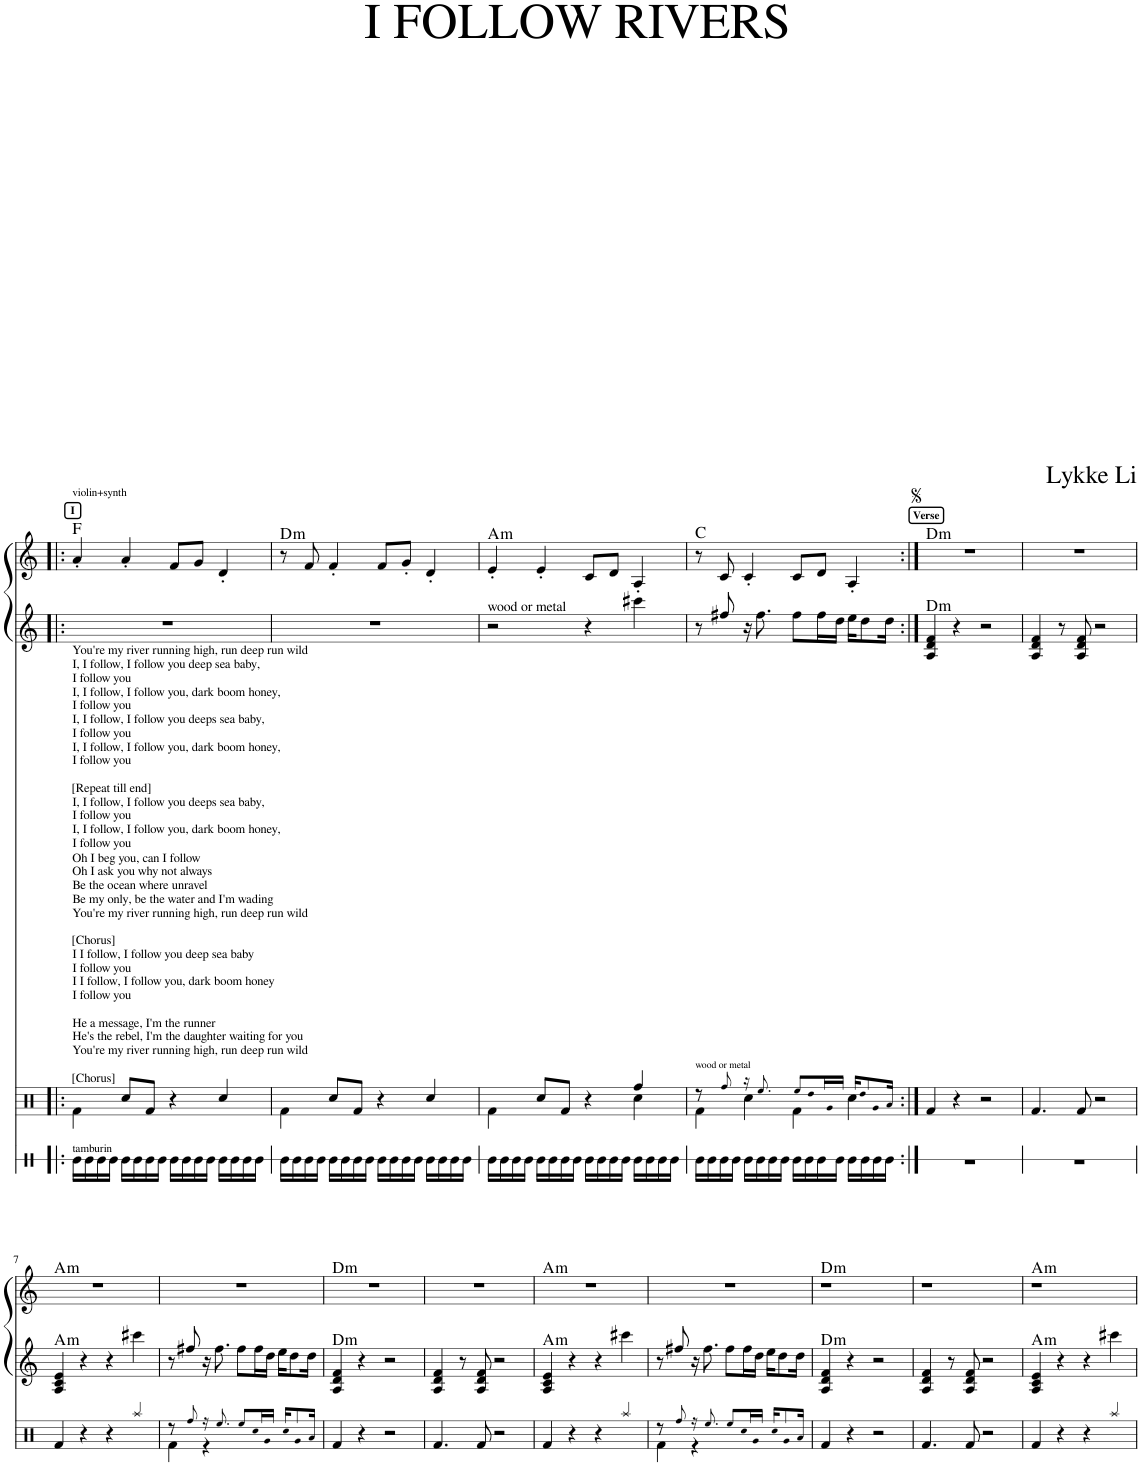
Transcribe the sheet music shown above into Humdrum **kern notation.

**kern	**kern	**kern	**harte	**kern	**harte
*part4	*part3	*part2	*part2	*part1	*part1
*staff4	*staff3	*staff2	*	*staff1	*
*I"Tambourine	*I"Drumset 5 lines	*I"Alto Kalimba	*	*I"Keyboard Synthesizer	*
*I'Tmbn	*	*	*	*	*
*stria1	*	*	*	*	*
*clefX	*clefX	*clefG2	*	*clefG2	*
*k[]	*k[]	*k[]	*	*k[]	*
=1!|:	=1!|:	=1!|:	=1!|:	=1!|:	=1!|:
!	!	!	!	!LO:TX:a:B:t=I	!
!	!	!	!	!LO:TX:a:t=violin+synth	!
!	!LO:TX:a:t=Oh I beg you, can I follow	!	!	!	!
!	!LO:TX:a:t=Oh I ask you why not always	!	!	!	!
!	!LO:TX:a:t=Be the ocean where unravel	!	!	!	!
!	!LO:TX:a:t=Be my only, be the water and I'm wading	!	!	!	!
!	!LO:TX:a:t=You're my river running high, run deep run wild	!	!	!	!
!	!LO:TX:a:t=[Chorus]	!	!	!	!
!	!LO:TX:a:t=I I follow, I follow you deep sea baby	!	!	!	!
!	!LO:TX:a:t=I follow you	!	!	!	!
!	!LO:TX:a:t=I I follow, I follow you, dark boom honey	!	!	!	!
!	!LO:TX:a:t=I follow you	!	!	!	!
!	!LO:TX:a:t=He a message, I'm the runner	!	!	!	!
!	!LO:TX:a:t=He's the rebel, I'm the daughter waiting for you	!	!	!	!
!	!LO:TX:a:t=You're my river running high, run deep run wild	!	!	!	!
!	!LO:TX:a:t=[Chorus]	!	!	!	!
!	!LO:TX:a:t=You're my river running high, run deep run wild	!	!	!	!
!	!LO:TX:a:t=I, I follow, I follow you deep sea baby,	!	!	!	!
!	!LO:TX:a:t=I follow you	!	!	!	!
!	!LO:TX:a:t=I, I follow, I follow you, dark boom honey,	!	!	!	!
!	!LO:TX:a:t=I follow you	!	!	!	!
!	!LO:TX:a:t=I, I follow, I follow you deeps sea baby,	!	!	!	!
!	!LO:TX:a:t=I follow you	!	!	!	!
!	!LO:TX:a:t=I, I follow, I follow you, dark boom honey,	!	!	!	!
!	!LO:TX:a:t=I follow you	!	!	!	!
!	!LO:TX:a:t=[Repeat till end]	!	!	!	!
!	!LO:TX:a:t=I, I follow, I follow you deeps sea baby,	!	!	!	!
!	!LO:TX:a:t=I follow you	!	!	!	!
!	!LO:TX:a:t=I, I follow, I follow you, dark boom honey,	!	!	!	!
!	!LO:TX:a:t=I follow you	!	!	!	!
!LO:TX:a:t=tamburin	!	!	!	!	!
16Re\LL	4Rf\	1r	.	4a'/	F:maj
16Re\	.	.	.	.	.
16Re\	.	.	.	.	.
16Re\JJ	.	.	.	.	.
16Re\LL	8Rcc/L	.	.	4a'/	.
16Re\	.	.	.	.	.
16Re\	8Rf/J	.	.	.	.
16Re\JJ	.	.	.	.	.
16Re\LL	4r	.	.	8f/L	.
16Re\	.	.	.	.	.
16Re\	.	.	.	8g/J	.
16Re\JJ	.	.	.	.	.
16Re\LL	4Rcc/	.	.	4d'/	.
16Re\	.	.	.	.	.
16Re\	.	.	.	.	.
16Re\JJ	.	.	.	.	.
=2	=2	=2	=2	=2	=2
!	!	!	!	!	!LO:H:kt=m
16Re\LL	4Rf\	1r	.	8r	D:min
16Re\	.	.	.	.	.
16Re\	.	.	.	8f/	.
16Re\JJ	.	.	.	.	.
16Re\LL	8Rcc/L	.	.	4f'/	.
16Re\	.	.	.	.	.
16Re\	8Rf/J	.	.	.	.
16Re\JJ	.	.	.	.	.
16Re\LL	4r	.	.	8f/L	.
16Re\	.	.	.	.	.
16Re\	.	.	.	8g'/J	.
16Re\JJ	.	.	.	.	.
16Re\LL	4Rcc/	.	.	4d'/	.
16Re\	.	.	.	.	.
16Re\	.	.	.	.	.
16Re\JJ	.	.	.	.	.
=3	=3	=3	=3	=3	=3
*	*^	*	*	*	*
!	!	!	!LO:TX:a:t=wood or metal	!	!	!LO:H:kt=m
16Re\LL	4Rf\	2.ryy	2r	.	4e'/	A:min
16Re\	.	.	.	.	.	.
16Re\	.	.	.	.	.	.
16Re\JJ	.	.	.	.	.	.
16Re\LL	8Rcc/L	.	.	.	4e'/	.
16Re\	.	.	.	.	.	.
16Re\	8Rf/J	.	.	.	.	.
16Re\JJ	.	.	.	.	.	.
16Re\LL	4r	.	4r	.	8c/L	.
16Re\	.	.	.	.	.	.
16Re\	.	.	.	.	8d/J	.
16Re\JJ	.	.	.	.	.	.
16Re\LL	4Rff/	4Rcc\	4ccc#X\	.	4A'/	.
16Re\	.	.	.	.	.	.
16Re\	.	.	.	.	.	.
16Re\JJ	.	.	.	.	.	.
=4	=4	=4	=4	=4	=4	=4
!	!LO:TX:a:t=wood or metal	!	!	!	!	!
16Re\LL	8r	4Rf\	8r	.	8r	C:maj
16Re\	.	.	.	.	.	.
16Re\	8Rff!/	.	8ff#X/	.	8c/	.
16Re\JJ	.	.	.	.	.	.
16Re\LL	16r	4Rcc\	16r	.	4c'/	.
16Re\	8.Ree!/	.	8.ff#\	.	.	.
16Re\	.	.	.	.	.	.
16Re\JJ	.	.	.	.	.	.
16Re\LL	8Ree!/L	4Rf\	8ff#\L	.	8c/L	.
16Re\	.	.	.	.	.	.
16Re\	16Ree!/L	.	16ff#\L	.	8d/J	.
16Re\JJ	16Ree!/JJ	.	16dd\JJ	.	.	.
16Re\LL	16Ree!/KL	4Rcc\	16ee\KL	.	4A'/	.
16Re\	8Ree!/	.	8dd\	.	.	.
16Re\	.	.	.	.	.	.
16Re\JJ	16Ra!/Jk	.	16dd\Jk	.	.	.
*	*v	*v	*	*	*	*
=5:|!	=5:|!	=5:|!	=5:|!	=5:|!	=5:|!
!	!	!	!LO:H:kt=m	!LO:TX:a:B:t=Verse	!LO:H:kt=m
1r	4Rf/	4A/ 4d/ 4f/	D:min	1r	D:min
.	4r	4r	.	.	.
.	2r	2r	.	.	.
=6	=6	=6	=6	=6	=6
1r	4.Rf/	4A/ 4d/ 4f/	.	1r	.
.	.	8r	.	.	.
.	8Rf/	8A/ 8d/ 8f/	.	.	.
.	2r	2r	.	.	.
!!LO:LB:g=z
=7	=7	=7	=7	=7	=7
!	!	!	!LO:H:kt=m	!	!LO:H:kt=m
1r	4Rf/	4A/ 4c/ 4e/	A:min	1r	A:min
.	4r	4r	.	.	.
.	4r	4r	.	.	.
.	4Raa!/	4ccc#X\	.	.	.
=8	=8	=8	=8	=8	=8
*	*^	*	*	*	*
1r	8r	4Rf\	8r	.	1r	.
.	8Rff!/	.	8ff#X/	.	.	.
.	16r	4r	16r	.	.	.
.	8.Ree!/	.	8.ff#\	.	.	.
.	8Ree!/L	2ryy	8ff#\L	.	.	.
.	16Ree!/L	.	16ff#\L	.	.	.
.	16Ree!/JJ	.	16dd\JJ	.	.	.
.	16Ree!/KL	.	16ee\KL	.	.	.
.	8Ree!/	.	8dd\	.	.	.
.	16Ra!/Jk	.	16dd\Jk	.	.	.
*	*v	*v	*	*	*	*
=9	=9	=9	=9	=9	=9
!	!	!	!LO:H:kt=m	!	!LO:H:kt=m
1r	4Rf/	4A/ 4d/ 4f/	D:min	1r	D:min
.	4r	4r	.	.	.
.	2r	2r	.	.	.
=10	=10	=10	=10	=10	=10
1r	4.Rf/	4A/ 4d/ 4f/	.	1r	.
.	.	8r	.	.	.
.	8Rf/	8A/ 8d/ 8f/	.	.	.
.	2r	2r	.	.	.
=11	=11	=11	=11	=11	=11
!	!	!	!LO:H:kt=m	!	!LO:H:kt=m
1r	4Rf/	4A/ 4c/ 4e/	A:min	1r	A:min
.	4r	4r	.	.	.
.	4r	4r	.	.	.
.	4Raa!/	4ccc#X\	.	.	.
=12	=12	=12	=12	=12	=12
*	*^	*	*	*	*
1r	8r	4Rf\	8r	.	1r	.
.	8Rff!/	.	8ff#X/	.	.	.
.	16r	4r	16r	.	.	.
.	8.Ree!/	.	8.ff#\	.	.	.
.	8Ree!/L	2ryy	8ff#\L	.	.	.
.	16Ree!/L	.	16ff#\L	.	.	.
.	16Ree!/JJ	.	16dd\JJ	.	.	.
.	16Ree!/KL	.	16ee\KL	.	.	.
.	8Ree!/	.	8dd\	.	.	.
.	16Ra!/Jk	.	16dd\Jk	.	.	.
*	*v	*v	*	*	*	*
=13	=13	=13	=13	=13	=13
!	!	!	!LO:H:kt=m	!	!LO:H:kt=m
1r	4Rf/	4A/ 4d/ 4f/	D:min	1r	D:min
.	4r	4r	.	.	.
.	2r	2r	.	.	.
=14	=14	=14	=14	=14	=14
1r	4.Rf/	4A/ 4d/ 4f/	.	1r	.
.	.	8r	.	.	.
.	8Rf/	8A/ 8d/ 8f/	.	.	.
.	2r	2r	.	.	.
=15	=15	=15	=15	=15	=15
!	!	!	!LO:H:kt=m	!	!LO:H:kt=m
1r	4Rf/	4A/ 4c/ 4e/	A:min	1r	A:min
.	4r	4r	.	.	.
.	4r	4r	.	.	.
.	4Raa!/	4ccc#X\	.	.	.
=	=	=	=	=	=
*-	*-	*-	*-	*-	*-
